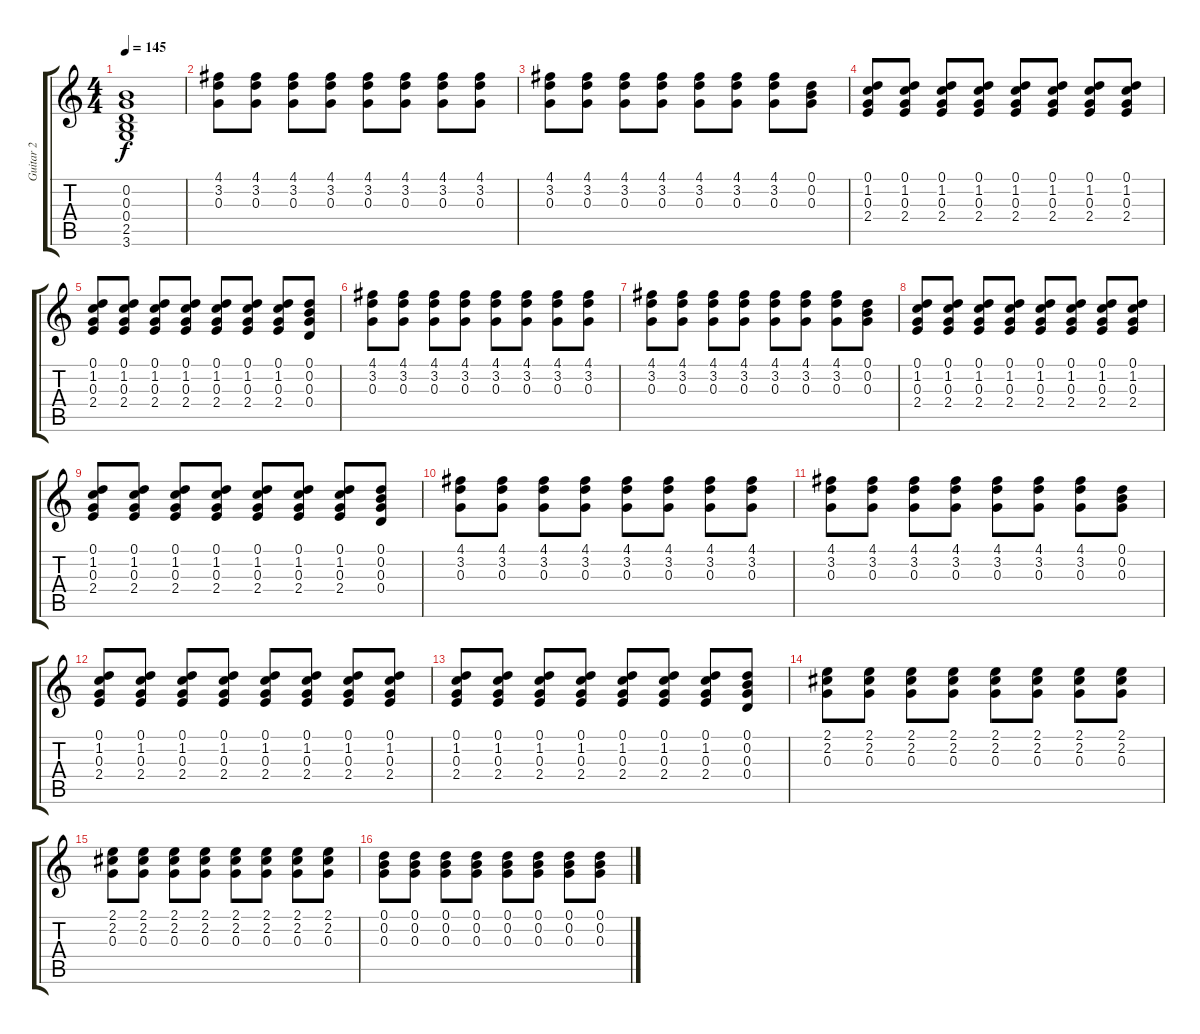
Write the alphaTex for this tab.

\track ("Guitar 2" "Guitar 2") {instrument overdrivenguitar}
\staff {score tabs}
\tuning (D4 B3 G3 D3 A2 E2) {hide}
\ts (4 4)
\tempo 145
\clef g2
\ks c
(0.2 0.3 0.4 2.5 3.6).1{dy f} |
(4.1 3.2 0.3).8{volume 8 instrument electricguitarclean} (4.1 3.2 0.3).8 (4.1 3.2 0.3).8 (4.1 3.2 0.3).8 (4.1 3.2 0.3).8 (4.1 3.2 0.3).8 (4.1 3.2 0.3).8 (4.1 3.2 0.3).8 |
(4.1 3.2 0.3).8 (4.1 3.2 0.3).8 (4.1 3.2 0.3).8 (4.1 3.2 0.3).8 (4.1 3.2 0.3).8 (4.1 3.2 0.3).8 (4.1 3.2 0.3).8 (0.1 0.2 0.3).8 |
(0.1 1.2 0.3 2.4).8 (0.1 1.2 0.3 2.4).8 (0.1 1.2 0.3 2.4).8 (0.1 1.2 0.3 2.4).8 (0.1 1.2 0.3 2.4).8 (0.1 1.2 0.3 2.4).8 (0.1 1.2 0.3 2.4).8 (0.1 1.2 0.3 2.4).8 |
(0.1 1.2 0.3 2.4).8 (0.1 1.2 0.3 2.4).8 (0.1 1.2 0.3 2.4).8 (0.1 1.2 0.3 2.4).8 (0.1 1.2 0.3 2.4).8 (0.1 1.2 0.3 2.4).8 (0.1 1.2 0.3 2.4).8 (0.1 0.2 0.3 0.4).8 |
(4.1 3.2 0.3).8{volume 8 instrument electricguitarclean} (4.1 3.2 0.3).8 (4.1 3.2 0.3).8 (4.1 3.2 0.3).8 (4.1 3.2 0.3).8 (4.1 3.2 0.3).8 (4.1 3.2 0.3).8 (4.1 3.2 0.3).8 |
(4.1 3.2 0.3).8 (4.1 3.2 0.3).8 (4.1 3.2 0.3).8 (4.1 3.2 0.3).8 (4.1 3.2 0.3).8 (4.1 3.2 0.3).8 (4.1 3.2 0.3).8 (0.1 0.2 0.3).8 |
(0.1 1.2 0.3 2.4).8 (0.1 1.2 0.3 2.4).8 (0.1 1.2 0.3 2.4).8 (0.1 1.2 0.3 2.4).8 (0.1 1.2 0.3 2.4).8 (0.1 1.2 0.3 2.4).8 (0.1 1.2 0.3 2.4).8 (0.1 1.2 0.3 2.4).8 |
(0.1 1.2 0.3 2.4).8 (0.1 1.2 0.3 2.4).8 (0.1 1.2 0.3 2.4).8 (0.1 1.2 0.3 2.4).8 (0.1 1.2 0.3 2.4).8 (0.1 1.2 0.3 2.4).8 (0.1 1.2 0.3 2.4).8 (0.1 0.2 0.3 0.4).8 |
(4.1 3.2 0.3).8{volume 8 instrument electricguitarclean} (4.1 3.2 0.3).8 (4.1 3.2 0.3).8 (4.1 3.2 0.3).8 (4.1 3.2 0.3).8 (4.1 3.2 0.3).8 (4.1 3.2 0.3).8 (4.1 3.2 0.3).8 |
(4.1 3.2 0.3).8 (4.1 3.2 0.3).8 (4.1 3.2 0.3).8 (4.1 3.2 0.3).8 (4.1 3.2 0.3).8 (4.1 3.2 0.3).8 (4.1 3.2 0.3).8 (0.1 0.2 0.3).8 |
(0.1 1.2 0.3 2.4).8 (0.1 1.2 0.3 2.4).8 (0.1 1.2 0.3 2.4).8 (0.1 1.2 0.3 2.4).8 (0.1 1.2 0.3 2.4).8 (0.1 1.2 0.3 2.4).8 (0.1 1.2 0.3 2.4).8 (0.1 1.2 0.3 2.4).8 |
(0.1 1.2 0.3 2.4).8 (0.1 1.2 0.3 2.4).8 (0.1 1.2 0.3 2.4).8 (0.1 1.2 0.3 2.4).8 (0.1 1.2 0.3 2.4).8 (0.1 1.2 0.3 2.4).8 (0.1 1.2 0.3 2.4).8 (0.1 0.2 0.3 0.4).8 |
(2.1 2.2 0.3).8{instrument electricguitarclean} (2.1 2.2 0.3).8 (2.1 2.2 0.3).8 (2.1 2.2 0.3).8 (2.1 2.2 0.3).8 (2.1 2.2 0.3).8 (2.1 2.2 0.3).8 (2.1 2.2 0.3).8 |
(2.1 2.2 0.3).8 (2.1 2.2 0.3).8 (2.1 2.2 0.3).8 (2.1 2.2 0.3).8 (2.1 2.2 0.3).8 (2.1 2.2 0.3).8 (2.1 2.2 0.3).8 (2.1 2.2 0.3).8 |
(0.1 0.2 0.3).8 (0.1 0.2 0.3).8 (0.1 0.2 0.3).8 (0.1 0.2 0.3).8 (0.1 0.2 0.3).8 (0.1 0.2 0.3).8 (0.1 0.2 0.3).8 (0.1 0.2 0.3).8
